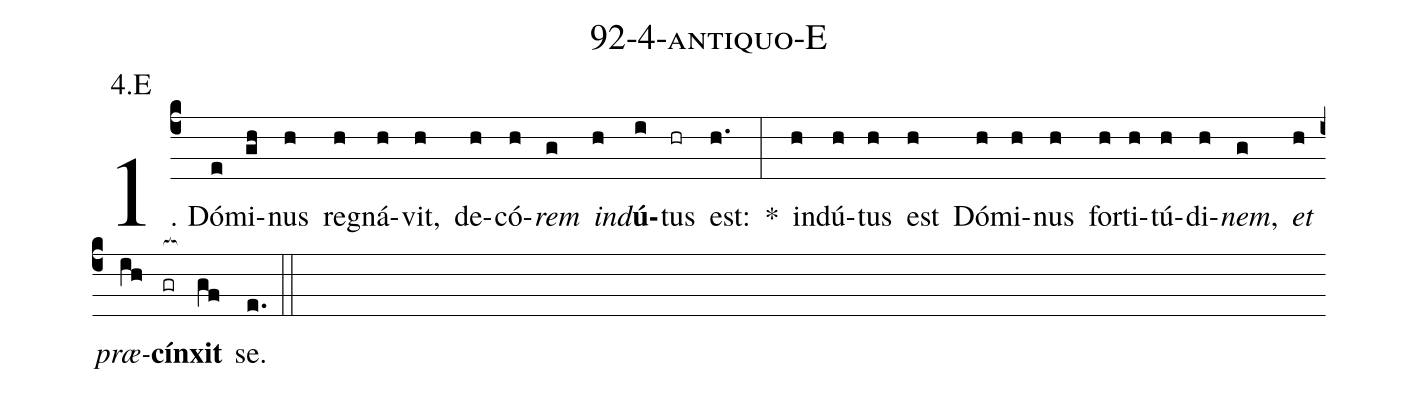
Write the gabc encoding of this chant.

name: 92-4-antiquo-E;
annotation: 4.E;
%%
(c4)1. Dó(e)mi(gh)nus(h) re(h)gná(h)vit,(h) de(h)có(h)<i>rem</i>(g) <i>ind</i>(h)<b>ú</b>(i)tus(hr) est:(h.) *(:) ind(h)ú(h)tus(h) est(h) Dó(h)mi(h)nus(h) for(h)ti(h)tú(h)di(h)<i>nem</i>,(g) <i>et</i>(h) <i>præ</i>(ih)<b>cín</b>(gr[ocb:1{])<b>xit</b>(gf[ocb:0}]) se.(e.) (::)
